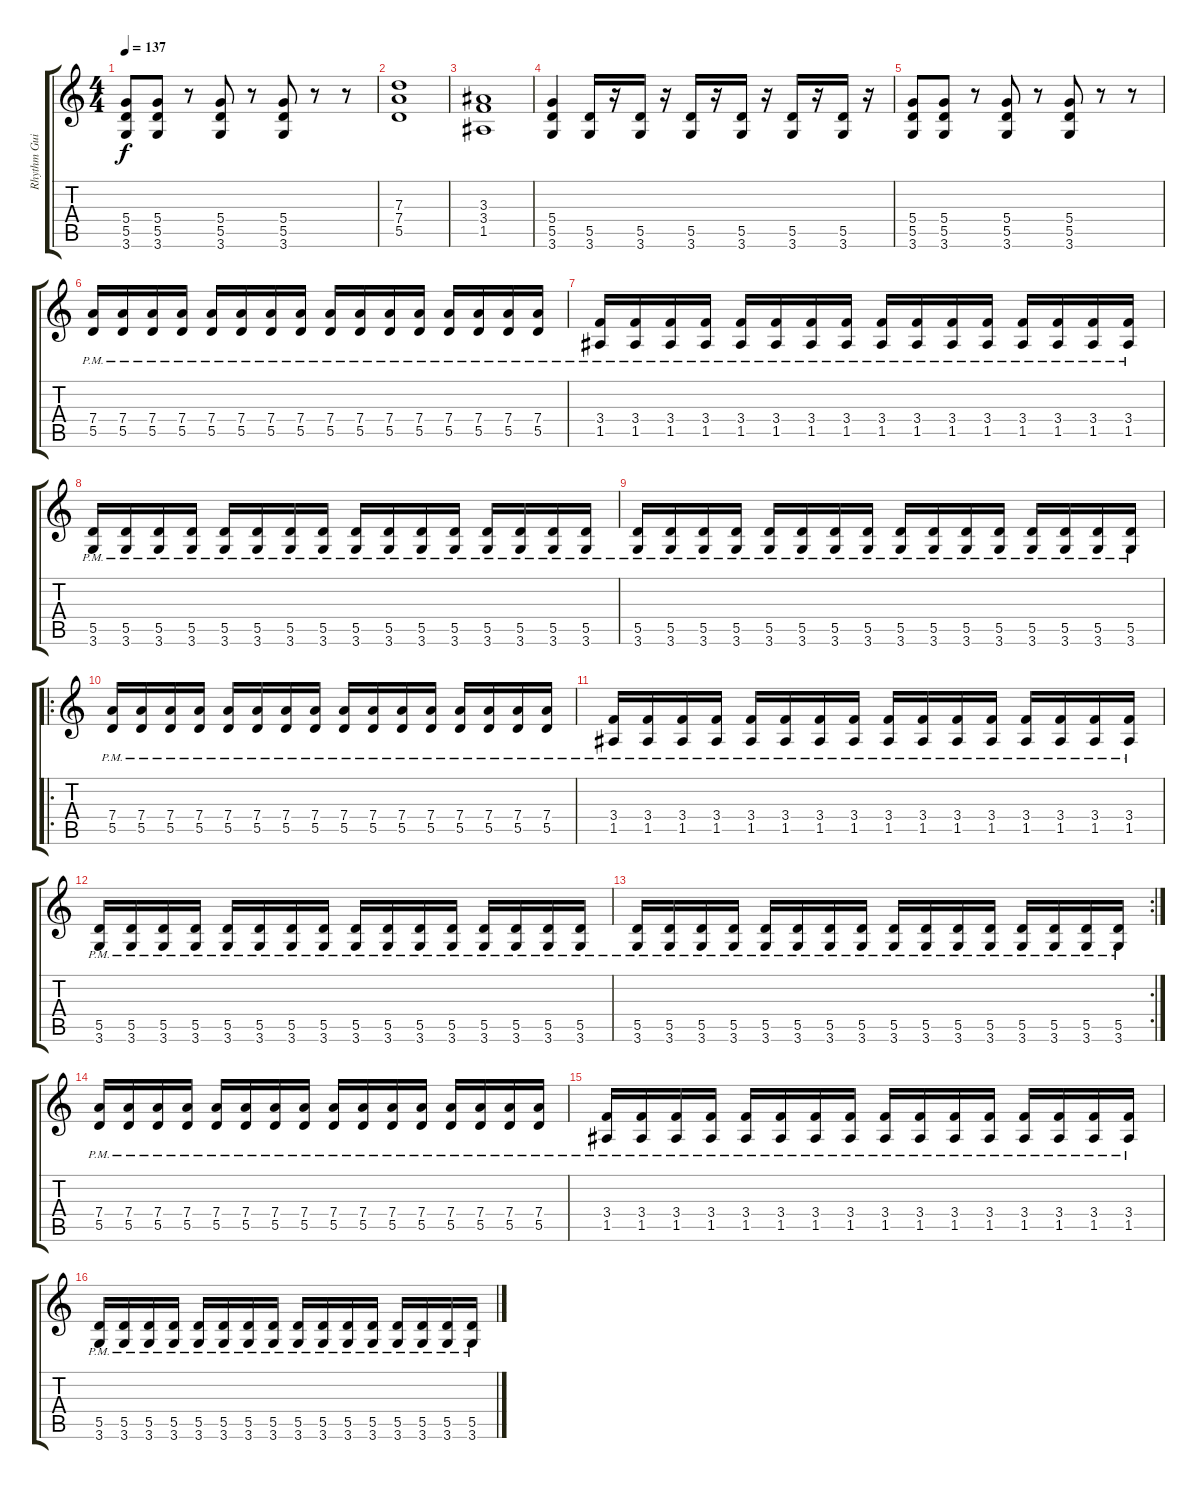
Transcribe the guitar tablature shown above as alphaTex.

\track ("Rhythm Guitar" "Rhythm Gui") {instrument distortionguitar}
\staff {score tabs}
\tuning (E4 B3 G3 D3 A2 E2) {hide}
\ts (4 4)
\tempo 137
\clef g2
\ks c
(5.4 5.5 3.6).8{dy f} (5.4 5.5 3.6).8 r.8 (5.4 5.5 3.6).8 r.8 (5.4 5.5 3.6).8 r.8 r.8 |
(7.3 7.4 5.5).1 |
(3.3 3.4 1.5).1 |
(5.4 5.5 3.6).4 (5.5 3.6).16 r.16 (5.5 3.6).16 r.16 (5.5 3.6).16 r.16 (5.5 3.6).16 r.16 (5.5 3.6).16 r.16 (5.5 3.6).16 r.16 |
(5.4 5.5 3.6).8 (5.4 5.5 3.6).8 r.8 (5.4 5.5 3.6).8 r.8 (5.4 5.5 3.6).8 r.8 r.8 |
(7.4{pm} 5.5{pm}).16 (7.4{pm} 5.5{pm}).16 (7.4{pm} 5.5{pm}).16 (7.4{pm} 5.5{pm}).16 (7.4{pm} 5.5{pm}).16 (7.4{pm} 5.5{pm}).16 (7.4{pm} 5.5{pm}).16 (7.4{pm} 5.5{pm}).16 (7.4{pm} 5.5{pm}).16 (7.4{pm} 5.5{pm}).16 (7.4{pm} 5.5{pm}).16 (7.4{pm} 5.5{pm}).16 (7.4{pm} 5.5{pm}).16 (7.4{pm} 5.5{pm}).16 (7.4{pm} 5.5{pm}).16 (7.4{pm} 5.5{pm}).16 |
(3.4{pm} 1.5{pm}).16 (3.4{pm} 1.5{pm}).16 (3.4{pm} 1.5{pm}).16 (3.4{pm} 1.5{pm}).16 (3.4{pm} 1.5{pm}).16 (3.4{pm} 1.5{pm}).16 (3.4{pm} 1.5{pm}).16 (3.4{pm} 1.5{pm}).16 (3.4{pm} 1.5{pm}).16 (3.4{pm} 1.5{pm}).16 (3.4{pm} 1.5{pm}).16 (3.4{pm} 1.5{pm}).16 (3.4{pm} 1.5{pm}).16 (3.4{pm} 1.5{pm}).16 (3.4{pm} 1.5{pm}).16 (3.4{pm} 1.5{pm}).16 |
(5.5{pm} 3.6{pm}).16 (5.5{pm} 3.6{pm}).16 (5.5{pm} 3.6{pm}).16 (5.5{pm} 3.6{pm}).16 (5.5{pm} 3.6{pm}).16 (5.5{pm} 3.6{pm}).16 (5.5{pm} 3.6{pm}).16 (5.5{pm} 3.6{pm}).16 (5.5{pm} 3.6{pm}).16 (5.5{pm} 3.6{pm}).16 (5.5{pm} 3.6{pm}).16 (5.5{pm} 3.6{pm}).16 (5.5{pm} 3.6{pm}).16 (5.5{pm} 3.6{pm}).16 (5.5{pm} 3.6{pm}).16 (5.5{pm} 3.6{pm}).16 |
(5.5{pm} 3.6{pm}).16 (5.5{pm} 3.6{pm}).16 (5.5{pm} 3.6{pm}).16 (5.5{pm} 3.6{pm}).16 (5.5{pm} 3.6{pm}).16 (5.5{pm} 3.6{pm}).16 (5.5{pm} 3.6{pm}).16 (5.5{pm} 3.6{pm}).16 (5.5{pm} 3.6{pm}).16 (5.5{pm} 3.6{pm}).16 (5.5{pm} 3.6{pm}).16 (5.5{pm} 3.6{pm}).16 (5.5{pm} 3.6{pm}).16 (5.5{pm} 3.6{pm}).16 (5.5{pm} 3.6{pm}).16 (5.5{pm} 3.6{pm}).16 |
\ro
(7.4{pm} 5.5{pm}).16 (7.4{pm} 5.5{pm}).16 (7.4{pm} 5.5{pm}).16 (7.4{pm} 5.5{pm}).16 (7.4{pm} 5.5{pm}).16 (7.4{pm} 5.5{pm}).16 (7.4{pm} 5.5{pm}).16 (7.4{pm} 5.5{pm}).16 (7.4{pm} 5.5{pm}).16 (7.4{pm} 5.5{pm}).16 (7.4{pm} 5.5{pm}).16 (7.4{pm} 5.5{pm}).16 (7.4{pm} 5.5{pm}).16 (7.4{pm} 5.5{pm}).16 (7.4{pm} 5.5{pm}).16 (7.4{pm} 5.5{pm}).16 |
(3.4{pm} 1.5{pm}).16 (3.4{pm} 1.5{pm}).16 (3.4{pm} 1.5{pm}).16 (3.4{pm} 1.5{pm}).16 (3.4{pm} 1.5{pm}).16 (3.4{pm} 1.5{pm}).16 (3.4{pm} 1.5{pm}).16 (3.4{pm} 1.5{pm}).16 (3.4{pm} 1.5{pm}).16 (3.4{pm} 1.5{pm}).16 (3.4{pm} 1.5{pm}).16 (3.4{pm} 1.5{pm}).16 (3.4{pm} 1.5{pm}).16 (3.4{pm} 1.5{pm}).16 (3.4{pm} 1.5{pm}).16 (3.4{pm} 1.5{pm}).16 |
(5.5{pm} 3.6{pm}).16 (5.5{pm} 3.6{pm}).16 (5.5{pm} 3.6{pm}).16 (5.5{pm} 3.6{pm}).16 (5.5{pm} 3.6{pm}).16 (5.5{pm} 3.6{pm}).16 (5.5{pm} 3.6{pm}).16 (5.5{pm} 3.6{pm}).16 (5.5{pm} 3.6{pm}).16 (5.5{pm} 3.6{pm}).16 (5.5{pm} 3.6{pm}).16 (5.5{pm} 3.6{pm}).16 (5.5{pm} 3.6{pm}).16 (5.5{pm} 3.6{pm}).16 (5.5{pm} 3.6{pm}).16 (5.5{pm} 3.6{pm}).16 |
\rc 2
(5.5{pm} 3.6{pm}).16 (5.5{pm} 3.6{pm}).16 (5.5{pm} 3.6{pm}).16 (5.5{pm} 3.6{pm}).16 (5.5{pm} 3.6{pm}).16 (5.5{pm} 3.6{pm}).16 (5.5{pm} 3.6{pm}).16 (5.5{pm} 3.6{pm}).16 (5.5{pm} 3.6{pm}).16 (5.5{pm} 3.6{pm}).16 (5.5{pm} 3.6{pm}).16 (5.5{pm} 3.6{pm}).16 (5.5{pm} 3.6{pm}).16 (5.5{pm} 3.6{pm}).16 (5.5{pm} 3.6{pm}).16 (5.5{pm} 3.6{pm}).16 |
(7.4{pm} 5.5{pm}).16 (7.4{pm} 5.5{pm}).16 (7.4{pm} 5.5{pm}).16 (7.4{pm} 5.5{pm}).16 (7.4{pm} 5.5{pm}).16 (7.4{pm} 5.5{pm}).16 (7.4{pm} 5.5{pm}).16 (7.4{pm} 5.5{pm}).16 (7.4{pm} 5.5{pm}).16 (7.4{pm} 5.5{pm}).16 (7.4{pm} 5.5{pm}).16 (7.4{pm} 5.5{pm}).16 (7.4{pm} 5.5{pm}).16 (7.4{pm} 5.5{pm}).16 (7.4{pm} 5.5{pm}).16 (7.4{pm} 5.5{pm}).16 |
(3.4{pm} 1.5{pm}).16 (3.4{pm} 1.5{pm}).16 (3.4{pm} 1.5{pm}).16 (3.4{pm} 1.5{pm}).16 (3.4{pm} 1.5{pm}).16 (3.4{pm} 1.5{pm}).16 (3.4{pm} 1.5{pm}).16 (3.4{pm} 1.5{pm}).16 (3.4{pm} 1.5{pm}).16 (3.4{pm} 1.5{pm}).16 (3.4{pm} 1.5{pm}).16 (3.4{pm} 1.5{pm}).16 (3.4{pm} 1.5{pm}).16 (3.4{pm} 1.5{pm}).16 (3.4{pm} 1.5{pm}).16 (3.4{pm} 1.5{pm}).16 |
(5.5{pm} 3.6{pm}).16 (5.5{pm} 3.6{pm}).16 (5.5{pm} 3.6{pm}).16 (5.5{pm} 3.6{pm}).16 (5.5{pm} 3.6{pm}).16 (5.5{pm} 3.6{pm}).16 (5.5{pm} 3.6{pm}).16 (5.5{pm} 3.6{pm}).16 (5.5{pm} 3.6{pm}).16 (5.5{pm} 3.6{pm}).16 (5.5{pm} 3.6{pm}).16 (5.5{pm} 3.6{pm}).16 (5.5{pm} 3.6{pm}).16 (5.5{pm} 3.6{pm}).16 (5.5{pm} 3.6{pm}).16 (5.5 3.6{pm}).16
